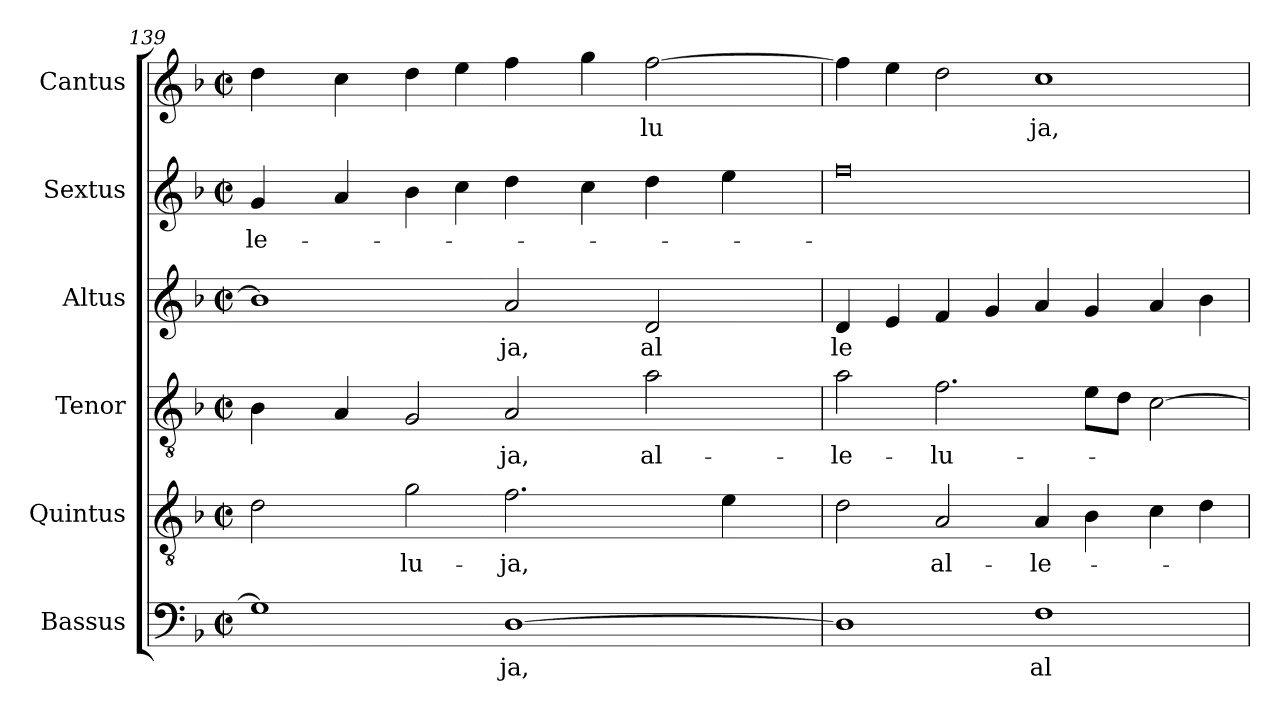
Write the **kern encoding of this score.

**kern	**text	**kern	**text	**kern	**text	**kern	**text	**kern	**text	**kern	**text
*part6	*part6	*part5	*part5	*part4	*part4	*part3	*part3	*part2	*part2	*part1	*part1
*staff6	*staff6	*staff5	*staff5	*staff4	*staff4	*staff3	*staff3	*staff2	*staff2	*staff1	*staff1
*I"Bassus	*	*I"Quintus	*	*I"Tenor	*	*I"Altus	*	*I"Sextus	*	*I"Cantus	*
!!LO:LB:g=z
*clefF4	*	*clefGv2	*	*clefGv2	*	*clefG2	*	*clefG2	*	*clefG2	*
*k[b-]	*	*k[b-]	*	*k[b-]	*	*k[b-]	*	*k[b-]	*	*k[b-]	*
*F:	*	*F:	*	*F:	*	*F:	*	*F:	*	*F:	*
*M2/2	*	*M2/2	*	*M2/2	*	*M2/2	*	*M2/2	*	*M2/2	*
*met(c|)	*	*met(c|)	*	*met(c|)	*	*met(c|)	*	*met(c|)	*	*met(c|)	*
=139	=139	=139	=139	=139	=139	=139	=139	=139	=139	=139	=139
!	!	!	!	!	!	!	!	!	!LO:LY:b:cj	!	!
*	*	*^	*	*	*	*^	*	*	*	*^	*
*	*	*	*^	*	*	*	*	*	*	*	*	*	*	*
1G]	.	2d\	16.ryy	4ryy	.	4B-\	.	1b-]	4ryy	.	4g/	le-	4dd\	8ryy	.
.	.	.	1ryy	.	.	.	.	.	.	.	.	.	.	.	.
.	.	.	.	.	.	.	.	.	.	.	.	.	.	32.ryy	.
.	.	.	.	.	.	.	.	.	.	.	.	.	.	1ryy	.
.	.	.	.	16ryy	.	4A/	.	.	16ryy	.	4a/	.	4cc\	.	.
.	.	.	.	64ryy	.	.	.	.	64ryy	.	.	.	.	.	.
.	.	.	.	1ryy	.	.	.	.	1ryy	.	.	.	.	.	.
!	!	!	!	!	!LO:LY:b:cj	!	!	!	!	!	!	!	!	!	!
.	.	2g\	.	.	lu-	2G/	.	.	.	.	4b-\	.	4dd\	.	.
.	.	.	.	.	.	.	.	.	.	.	4cc\	.	4ee\	.	.
!	!LO:LY:b:cj	!	!	!	!LO:LY:b:cj	!	!LO:LY:b:cj	!	!	!LO:LY:b:cj	!	!	!	!	!
[>1D	ja,	2.f\	.	.	-ja,	2A/	ja,	2a/	.	ja,	4dd\	.	4ff\	.	.
.	.	.	2ryy	.	.	.	.	.	.	.	.	.	.	.	.
.	.	.	.	.	.	.	.	.	.	.	.	.	.	2ryy	.
.	.	.	.	.	.	.	.	.	.	.	4cc\	.	4gg\	.	.
.	.	.	.	2ryy	.	.	.	.	2ryy	.	.	.	.	.	.
!	!	!	!	!	!	!	!LO:LY:b:cj	!	!	!LO:LY:b:cj	!	!	!	!	!LO:LY:b:cj
.	.	.	.	.	.	2a\	al-	2d/	.	al	4dd\	.	[>2ff\	.	-lu
.	.	.	4ryy	.	.	.	.	.	.	.	.	.	.	.	.
.	.	.	.	.	.	.	.	.	.	.	.	.	.	4ryy	.
.	.	4e\	.	.	.	.	.	.	.	.	4ee\	.	.	.	.
.	.	.	.	8ryy	.	.	.	.	8ryy	.	.	.	.	.	.
.	.	.	8ryy	.	.	.	.	.	.	.	.	.	.	.	.
.	.	.	.	.	.	.	.	.	.	.	.	.	.	16ryy	.
.	.	.	.	32.ryy	.	.	.	.	32.ryy	.	.	.	.	.	.
.	.	.	32ryy	.	.	.	.	.	.	.	.	.	.	.	.
.	.	.	.	.	.	.	.	.	.	.	.	.	.	64ryy	.
=140	=140	=140	=140	=140	=140	=140	=140	=140	=140	=140	=140	=140	=140	=140	=140
!	!	!	!	!	!	!	!LO:LY:b:cj	!	!	!LO:LY:b:cj	!	!	!	!	!
*	*	*v	*v	*v	*	*	*	*v	*v	*	*	*	*v	*v	*
1D]	.	2d\	.	2a\	-le-	4d/	le	0ff	.	4ff\]	.
.	.	.	.	.	.	4e/	.	.	.	4ee\	.
!	!	!	!LO:LY:b:cj	!	!LO:LY:b:cj	!	!	!	!	!	!
.	.	2A/	al-	2.f\	-lu-	4f/	.	.	.	2dd\	.
.	.	.	.	.	.	4g/	.	.	.	.	.
!	!LO:LY:b:cj	!	!LO:LY:b:cj	!	!	!	!	!	!	!	!LO:LY:b:cj
1F	al-	4A/	-le-	.	.	4a/	.	.	.	1cc	ja,
.	.	4B-\	.	8e\L	.	4g/	.	.	.	.	.
.	.	.	.	8d\J	.	.	.	.	.	.	.
.	.	4c\	.	[>2c\	.	4a/	.	.	.	.	.
.	.	4d\	.	.	.	4b-\	.	.	.	.	.
=	=	=	=	=	=	=	=	=	=	=	=
*-	*-	*-	*-	*-	*-	*-	*-	*-	*-	*-	*-
